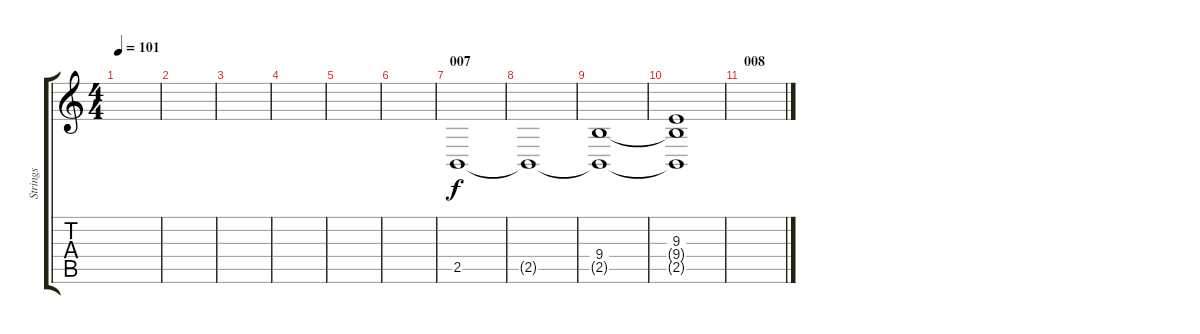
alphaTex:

\track ("Strings" "Strings") {instrument stringensemble1}
\staff {score tabs}
\tuning (E4 B3 G3 D3 A2 E2) {hide}
\ts (4 4)
\tempo 101
\clef g2
\ks c
|
|
|
|
|
|
\section ("" "007")
2.5.1 |
2.5{t}.1 |
(9.4 2.5{t}).1 |
(9.3 9.4{t} 2.5{t}).1 |
\section ("" "008")
